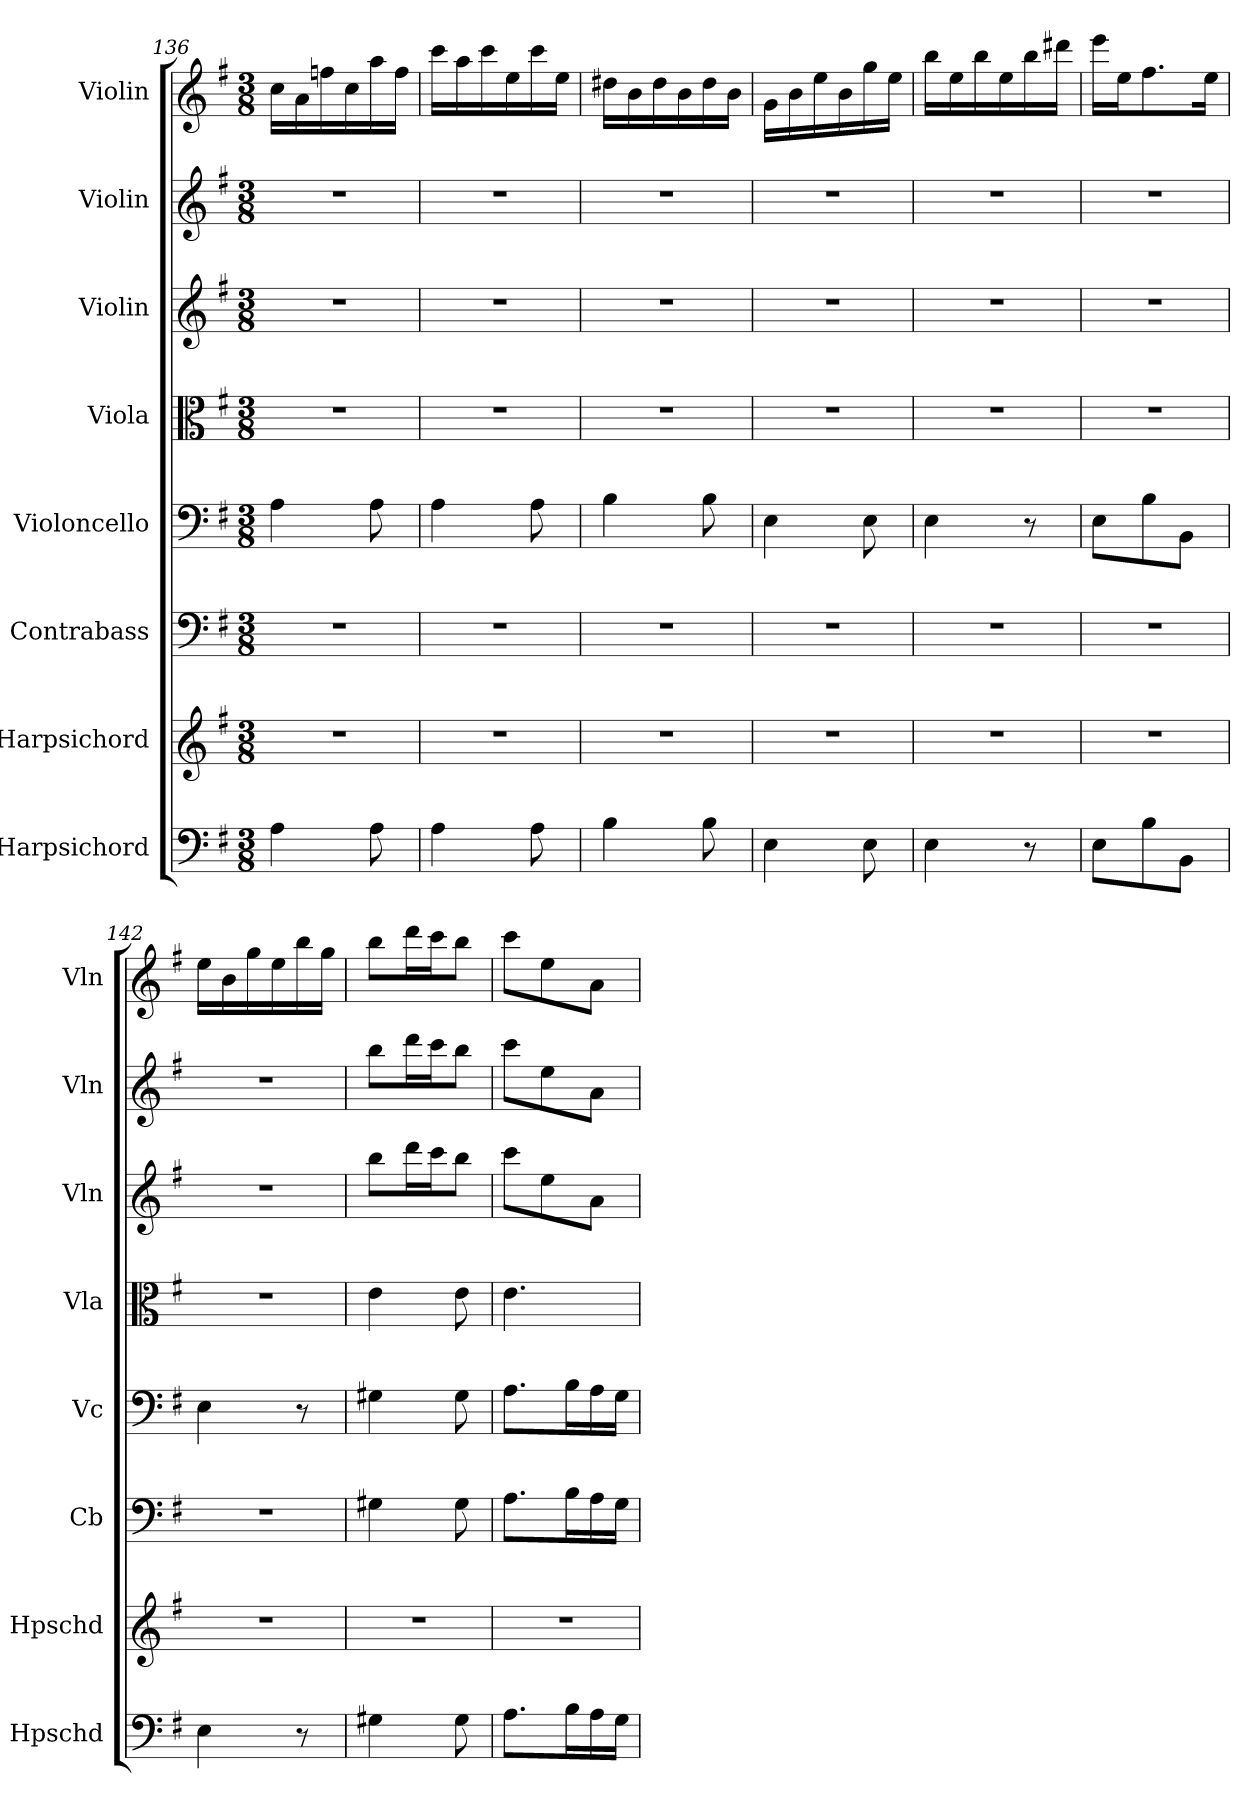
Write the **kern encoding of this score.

**kern	**kern	**kern	**kern	**kern	**kern	**kern	**kern
*part8	*part7	*part6	*part5	*part4	*part3	*part2	*part1
*staff8	*staff7	*staff6	*staff5	*staff4	*staff3	*staff2	*staff1
*I"Harpsichord	*I"Harpsichord	*I"Contrabass	*I"Violoncello	*I"Viola	*I"Violin	*I"Violin	*I"Violin
*I'Hpschd	*I'Hpschd	*I'Cb	*I'Vc	*I'Vla	*I'Vln	*I'Vln	*I'Vln
*clefF4	*clefG2	*clefF4	*clefF4	*clefC3	*clefG2	*clefG2	*clefG2
*k[f#]	*k[f#]	*k[f#]	*k[f#]	*k[f#]	*k[f#]	*k[f#]	*k[f#]
*M3/8	*M3/8	*M3/8	*M3/8	*M3/8	*M3/8	*M3/8	*M3/8
=136	=136	=136	=136	=136	=136	=136	=136
4A\	4.r	4.r	4A\	4.r	4.r	4.r	16cc\LL
.	.	.	.	.	.	.	16a\
.	.	.	.	.	.	.	16ffn\
.	.	.	.	.	.	.	16cc\
8A\	.	.	8A\	.	.	.	16aa\
.	.	.	.	.	.	.	16ff\JJ
=137	=137	=137	=137	=137	=137	=137	=137
4A\	4.r	4.r	4A\	4.r	4.r	4.r	16ccc\LL
.	.	.	.	.	.	.	16aa\
.	.	.	.	.	.	.	16ccc\
.	.	.	.	.	.	.	16ee\
8A\	.	.	8A\	.	.	.	16ccc\
.	.	.	.	.	.	.	16ee\JJ
=138	=138	=138	=138	=138	=138	=138	=138
4B\	4.r	4.r	4B\	4.r	4.r	4.r	16dd#X\LL
.	.	.	.	.	.	.	16b\
.	.	.	.	.	.	.	16dd#\
.	.	.	.	.	.	.	16b\
8B\	.	.	8B\	.	.	.	16dd#\
.	.	.	.	.	.	.	16b\JJ
=139	=139	=139	=139	=139	=139	=139	=139
4E\	4.r	4.r	4E\	4.r	4.r	4.r	16g\LL
.	.	.	.	.	.	.	16b\
.	.	.	.	.	.	.	16ee\
.	.	.	.	.	.	.	16b\
8E\	.	.	8E\	.	.	.	16gg\
.	.	.	.	.	.	.	16ee\JJ
=140	=140	=140	=140	=140	=140	=140	=140
4E\	4.r	4.r	4E\	4.r	4.r	4.r	16bb\LL
.	.	.	.	.	.	.	16ee\
.	.	.	.	.	.	.	16bb\
.	.	.	.	.	.	.	16ee\
8r	.	.	8r	.	.	.	16bb\
.	.	.	.	.	.	.	16ddd#X\JJ
=141	=141	=141	=141	=141	=141	=141	=141
8E\L	4.r	4.r	8E\L	4.r	4.r	4.r	16eee\LL
.	.	.	.	.	.	.	16ee\J
8B\	.	.	8B\	.	.	.	8.ff#\
8BB\J	.	.	8BB\J	.	.	.	.
.	.	.	.	.	.	.	16ee\Jk
=142	=142	=142	=142	=142	=142	=142	=142
4E\	4.r	4.r	4E\	4.r	4.r	4.r	16ee\LL
.	.	.	.	.	.	.	16b\
.	.	.	.	.	.	.	16gg\
.	.	.	.	.	.	.	16ee\
8r	.	.	8r	.	.	.	16bb\
.	.	.	.	.	.	.	16gg\JJ
=143	=143	=143	=143	=143	=143	=143	=143
4G#X\	4.r	4G#X\	4G#X\	4e\	8bb\L	8bb\L	8bb\L
.	.	.	.	.	16ddd\L	16ddd\L	16ddd\L
.	.	.	.	.	16ccc\J	16ccc\J	16ccc\J
8G#\	.	8G#\	8G#\	8e\	8bb\J	8bb\J	8bb\J
=144	=144	=144	=144	=144	=144	=144	=144
8.A\L	4.r	8.A\L	8.A\L	4.e\	8ccc\L	8ccc\L	8ccc\L
.	.	.	.	.	8ee\	8ee\	8ee\
16B\L	.	16B\L	16B\L	.	.	.	.
16A\	.	16A\	16A\	.	8a\J	8a\J	8a\J
16G\JJ	.	16G\JJ	16G\JJ	.	.	.	.
=	=	=	=	=	=	=	=
*-	*-	*-	*-	*-	*-	*-	*-
